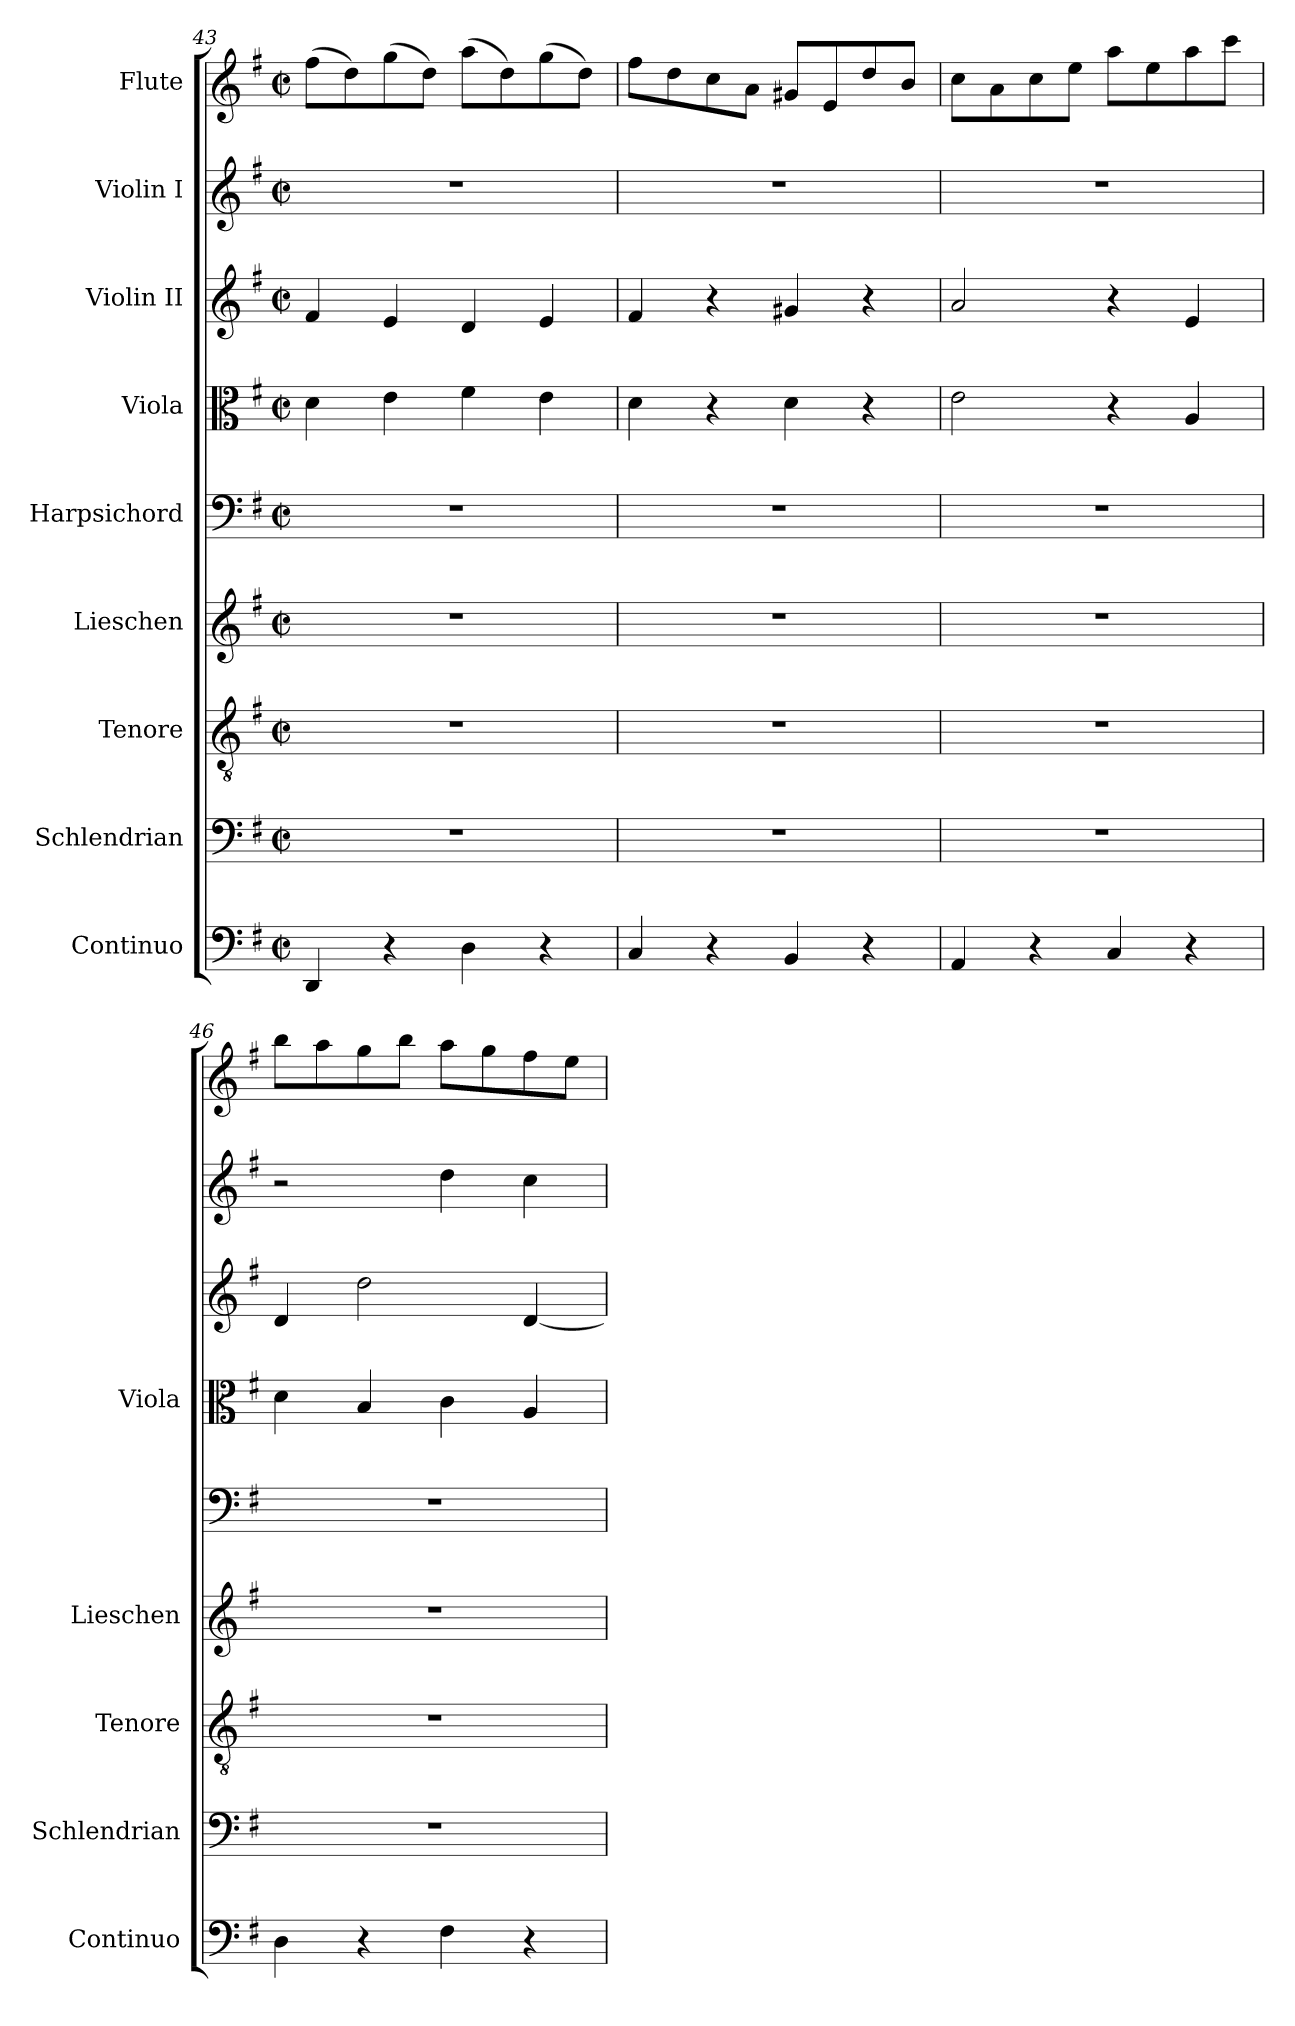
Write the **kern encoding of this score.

**kern	**kern	**kern	**kern	**kern	**kern	**kern	**kern	**kern
*part9	*part8	*part7	*part6	*part5	*part4	*part3	*part2	*part1
*staff9	*staff8	*staff7	*staff6	*staff5	*staff4	*staff3	*staff2	*staff1
*I"Continuo	*I"Schlendrian	*I"Tenore	*I"Lieschen	*I"Harpsichord	*I"Viola	*I"Violin II	*I"Violin I	*I"Flute
*I'Continuo	*I'Schlendrian	*I'Tenore	*I'Lieschen	*	*I'Viola	*	*	*
*clefF4	*clefF4	*clefGv2	*clefG2	*clefF4	*clefC3	*clefG2	*clefG2	*clefG2
*	*	*ITrd7c12	*	*	*	*	*	*
*k[f#]	*k[f#]	*k[f#]	*k[f#]	*k[f#]	*k[f#]	*k[f#]	*k[f#]	*k[f#]
*G:	*G:	*G:	*G:	*G:	*G:	*G:	*G:	*G:
*M2/2	*M2/2	*M2/2	*M2/2	*M2/2	*M2/2	*M2/2	*M2/2	*M2/2
*met(c|)	*met(c|)	*met(c|)	*met(c|)	*met(c|)	*met(c|)	*met(c|)	*met(c|)	*met(c|)
=43	=43	=43	=43	=43	=43	=43	=43	=43
4DDi/	1r	1r	1r	1r	4di\	4f#i/	1r	(8ff#i\L
.	.	.	.	.	.	.	.	8ddi\)
4r	.	.	.	.	4ei\	4ei/	.	(8ggi\
.	.	.	.	.	.	.	.	8ddi\J)
4Di\	.	.	.	.	4f#i\	4di/	.	(8aai\L
.	.	.	.	.	.	.	.	8ddi\)
4r	.	.	.	.	4ei\	4ei/	.	(8ggi\
.	.	.	.	.	.	.	.	8ddi\J)
=44	=44	=44	=44	=44	=44	=44	=44	=44
4Ci/	1r	1r	1r	1r	4di\	4f#i/	1r	8ff#i\L
.	.	.	.	.	.	.	.	8ddi\
4r	.	.	.	.	4r	4r	.	8cci\
.	.	.	.	.	.	.	.	8ai\J
4BBi/	.	.	.	.	4di\	4g#Xi/	.	8g#Xi/L
.	.	.	.	.	.	.	.	8ei/
4r	.	.	.	.	4r	4r	.	8ddi/
.	.	.	.	.	.	.	.	8bi/J
=45	=45	=45	=45	=45	=45	=45	=45	=45
4AAi/	1r	1r	1r	1r	2ei\	2ai/	1r	8cci\L
.	.	.	.	.	.	.	.	8ai\
4r	.	.	.	.	.	.	.	8cci\
.	.	.	.	.	.	.	.	8eei\J
4Ci/	.	.	.	.	4r	4r	.	8aai\L
.	.	.	.	.	.	.	.	8eei\
4r	.	.	.	.	4Ai/	4ei/	.	8aai\
.	.	.	.	.	.	.	.	8ccci\J
=46	=46	=46	=46	=46	=46	=46	=46	=46
4Di\	1r	1r	1r	1r	4di\	4di/	2r	8bbi\L
.	.	.	.	.	.	.	.	8aai\
4r	.	.	.	.	4Bi/	2ddi\	.	8ggi\
.	.	.	.	.	.	.	.	8bbi\J
4F#i\	.	.	.	.	4ci\	.	4ddi\	8aai\L
.	.	.	.	.	.	.	.	8ggi\
4r	.	.	.	.	4Ai/	[4di/	4cci\	8ff#i\
.	.	.	.	.	.	.	.	8eei\J
=	=	=	=	=	=	=	=	=
*-	*-	*-	*-	*-	*-	*-	*-	*-
